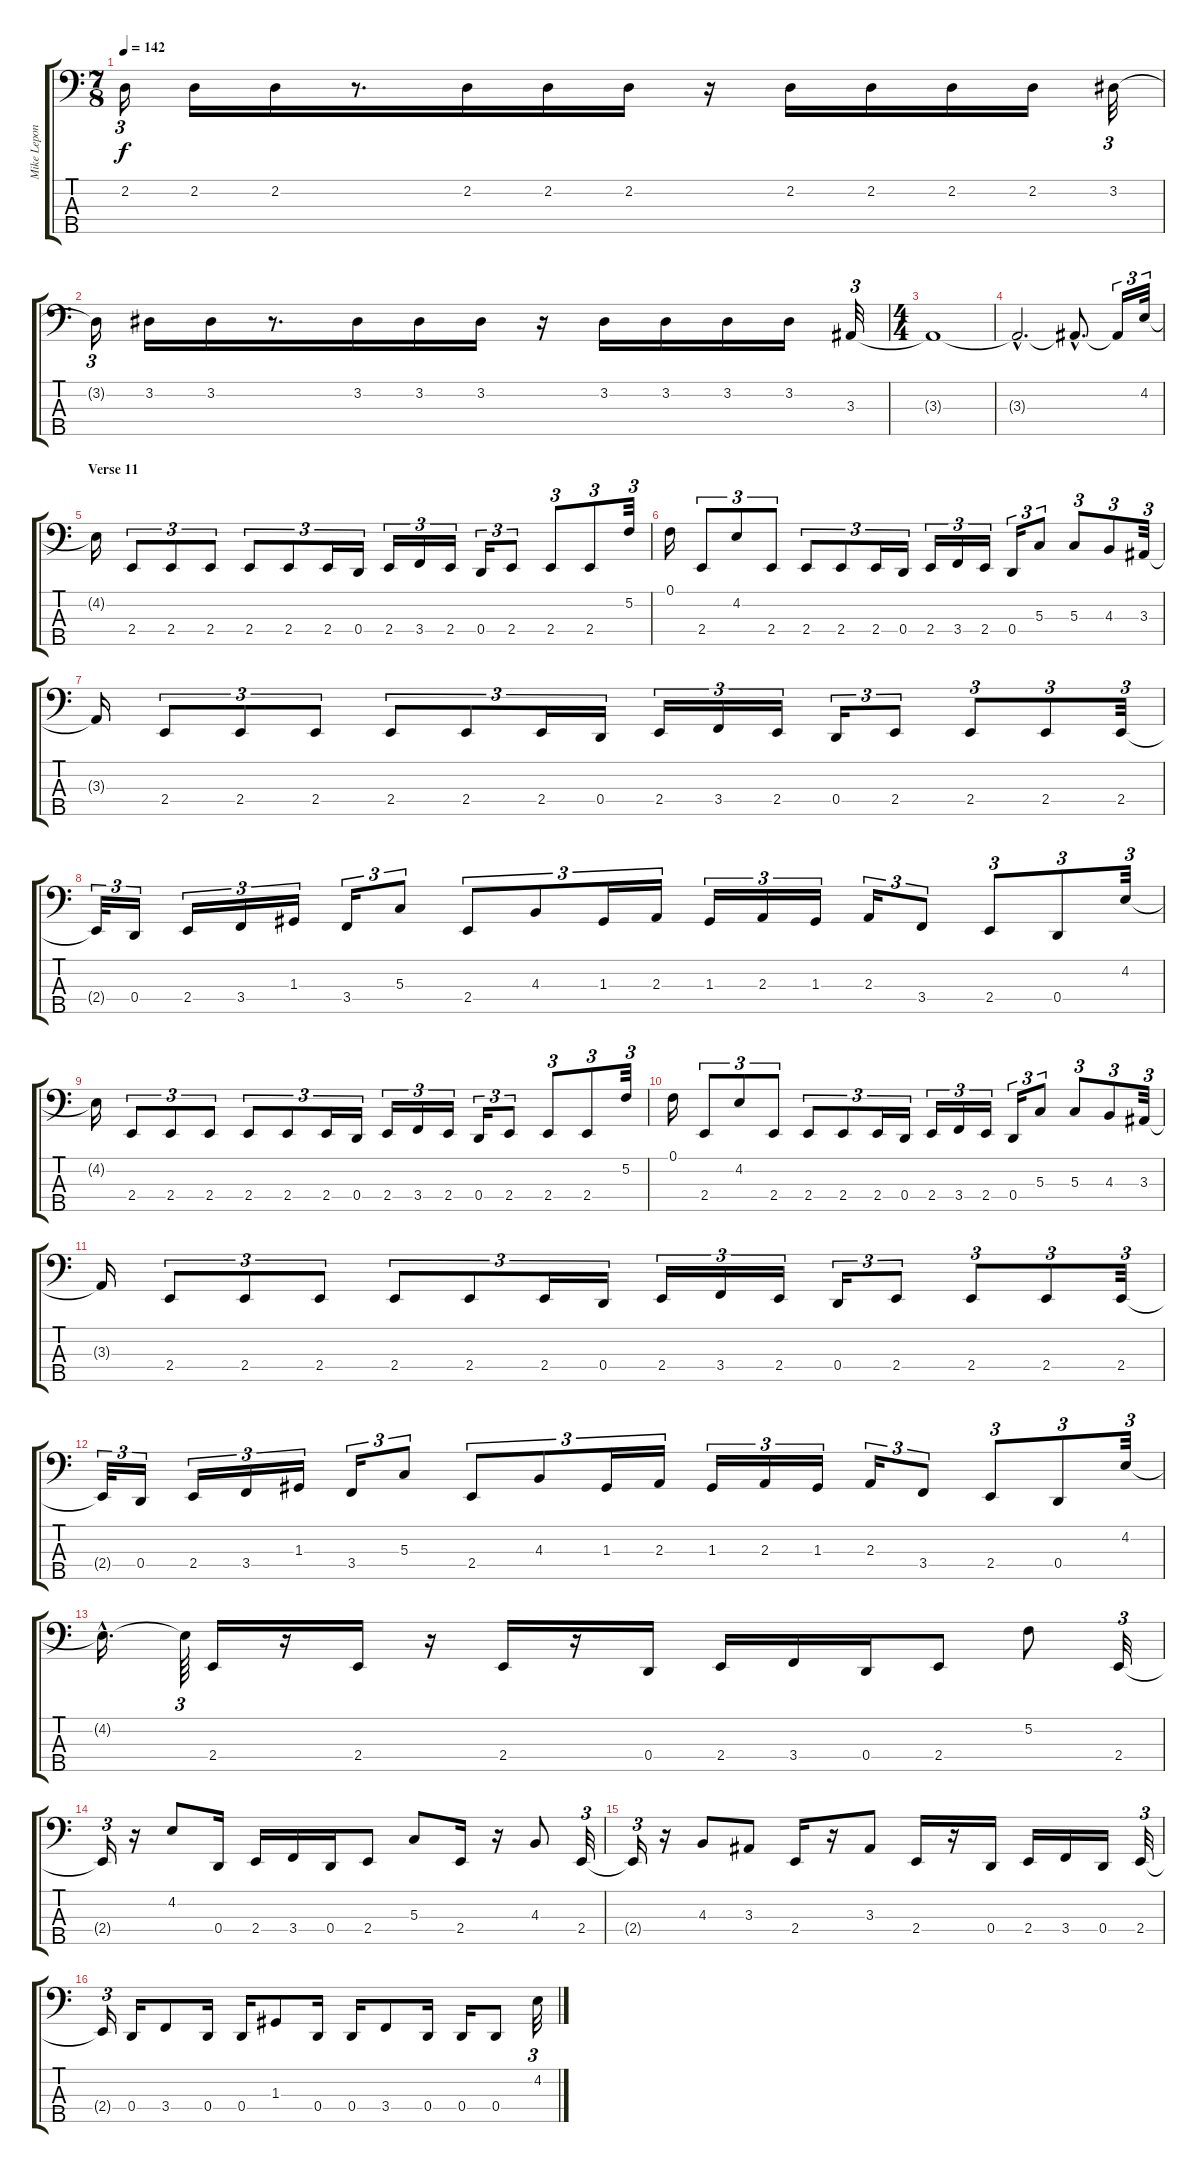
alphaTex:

\track ("Mike Lepond" "Mike Lepon") {instrument electricbasspick}
\staff {score tabs}
\tuning (F2 C2 G1 D1 A0) {hide}
\ts (7 8)
\tempo 142
\clef f4
\ks c
2.2{t}.16{tu (3 2) dy f} 2.2.16 2.2.16 r.8{d} 2.2.16 2.2.16 2.2.16 r.16 2.2.16 2.2.16 2.2.16 2.2.16 3.2.32{tu (3 2)} |
3.2{t}.16{tu (3 2)} 3.2.16 3.2.16 r.8{d} 3.2.16 3.2.16 3.2.16 r.16 3.2.16 3.2.16 3.2.16 3.2.16 3.3.32{tu (3 2)} |
\ts (4 4)
3.3{t}.1 |
3.3{hac t}.2{d} 3.3{hac t}.8{d} 3.3{t}.16{tu (3 2)} 4.2.32{tu (3 2)} |
\section ("" "Verse 11")
4.2{t}.16 2.4.8{tu (3 2)} 2.4.8{tu (3 2)} 2.4.8{tu (3 2)} 2.4.8{tu (3 2)} 2.4.8{tu (3 2)} 2.4.16{tu (3 2)} 0.4.16{tu (3 2)} 2.4.16{tu (3 2)} 3.4.16{tu (3 2)} 2.4.16{tu (3 2)} 0.4.16{tu (3 2)} 2.4.8{tu (3 2)} 2.4.8{tu (3 2)} 2.4.8{tu (3 2)} 5.2.32{tu (3 2)} |
0.1.16 2.4.8{tu (3 2)} 4.2.8{tu (3 2)} 2.4.8{tu (3 2)} 2.4.8{tu (3 2)} 2.4.8{tu (3 2)} 2.4.16{tu (3 2)} 0.4.16{tu (3 2)} 2.4.16{tu (3 2)} 3.4.16{tu (3 2)} 2.4.16{tu (3 2)} 0.4.16{tu (3 2)} 5.3.8{tu (3 2)} 5.3.8{tu (3 2)} 4.3.8{tu (3 2)} 3.3.32{tu (3 2)} |
3.3{t}.16 2.4.8{tu (3 2)} 2.4.8{tu (3 2)} 2.4.8{tu (3 2)} 2.4.8{tu (3 2)} 2.4.8{tu (3 2)} 2.4.16{tu (3 2)} 0.4.16{tu (3 2)} 2.4.16{tu (3 2)} 3.4.16{tu (3 2)} 2.4.16{tu (3 2)} 0.4.16{tu (3 2)} 2.4.8{tu (3 2)} 2.4.8{tu (3 2)} 2.4.8{tu (3 2)} 2.4.32{tu (3 2)} |
2.4{t}.32{tu (3 2)} 0.4.16{tu (3 2)} 2.4.16{tu (3 2)} 3.4.16{tu (3 2)} 1.3.16{tu (3 2)} 3.4.16{tu (3 2)} 5.3.8{tu (3 2)} 2.4.8{tu (3 2)} 4.3.8{tu (3 2)} 1.3.16{tu (3 2)} 2.3.16{tu (3 2)} 1.3.16{tu (3 2)} 2.3.16{tu (3 2)} 1.3.16{tu (3 2)} 2.3.16{tu (3 2)} 3.4.8{tu (3 2)} 2.4.8{tu (3 2)} 0.4.8{tu (3 2)} 4.2.32{tu (3 2)} |
4.2{t}.16 2.4.8{tu (3 2)} 2.4.8{tu (3 2)} 2.4.8{tu (3 2)} 2.4.8{tu (3 2)} 2.4.8{tu (3 2)} 2.4.16{tu (3 2)} 0.4.16{tu (3 2)} 2.4.16{tu (3 2)} 3.4.16{tu (3 2)} 2.4.16{tu (3 2)} 0.4.16{tu (3 2)} 2.4.8{tu (3 2)} 2.4.8{tu (3 2)} 2.4.8{tu (3 2)} 5.2.32{tu (3 2)} |
0.1.16 2.4.8{tu (3 2)} 4.2.8{tu (3 2)} 2.4.8{tu (3 2)} 2.4.8{tu (3 2)} 2.4.8{tu (3 2)} 2.4.16{tu (3 2)} 0.4.16{tu (3 2)} 2.4.16{tu (3 2)} 3.4.16{tu (3 2)} 2.4.16{tu (3 2)} 0.4.16{tu (3 2)} 5.3.8{tu (3 2)} 5.3.8{tu (3 2)} 4.3.8{tu (3 2)} 3.3.32{tu (3 2)} |
3.3{t}.16 2.4.8{tu (3 2)} 2.4.8{tu (3 2)} 2.4.8{tu (3 2)} 2.4.8{tu (3 2)} 2.4.8{tu (3 2)} 2.4.16{tu (3 2)} 0.4.16{tu (3 2)} 2.4.16{tu (3 2)} 3.4.16{tu (3 2)} 2.4.16{tu (3 2)} 0.4.16{tu (3 2)} 2.4.8{tu (3 2)} 2.4.8{tu (3 2)} 2.4.8{tu (3 2)} 2.4.32{tu (3 2)} |
2.4{t}.32{tu (3 2)} 0.4.16{tu (3 2)} 2.4.16{tu (3 2)} 3.4.16{tu (3 2)} 1.3.16{tu (3 2)} 3.4.16{tu (3 2)} 5.3.8{tu (3 2)} 2.4.8{tu (3 2)} 4.3.8{tu (3 2)} 1.3.16{tu (3 2)} 2.3.16{tu (3 2)} 1.3.16{tu (3 2)} 2.3.16{tu (3 2)} 1.3.16{tu (3 2)} 2.3.16{tu (3 2)} 3.4.8{tu (3 2)} 2.4.8{tu (3 2)} 0.4.8{tu (3 2)} 4.2.32{tu (3 2)} |
4.2{hac t}.16{d} 4.2{t}.64{tu (3 2)} 2.4.16 r.16 2.4.16 r.16 2.4.16 r.16 0.4.16 2.4.16 3.4.16 0.4.16 2.4.8 5.2.8 2.4.32{tu (3 2)} |
2.4{t}.16{tu (3 2)} r.16 4.2.8 0.4.16 2.4.16 3.4.16 0.4.16 2.4.8 5.3.8 2.4.16 r.16 4.3.8 2.4.32{tu (3 2)} |
2.4{t}.16{tu (3 2)} r.16 4.3.8 3.3.8 2.4.16 r.16 3.3.8 2.4.16 r.16 0.4.16 2.4.16 3.4.16 0.4.16 2.4.32{tu (3 2)} |
2.4{t}.16{tu (3 2)} 0.4.16 3.4.8 0.4.16 0.4.16 1.3.8 0.4.16 0.4.16 3.4.8 0.4.16 0.4.16 0.4.8 4.2.32{tu (3 2)}
